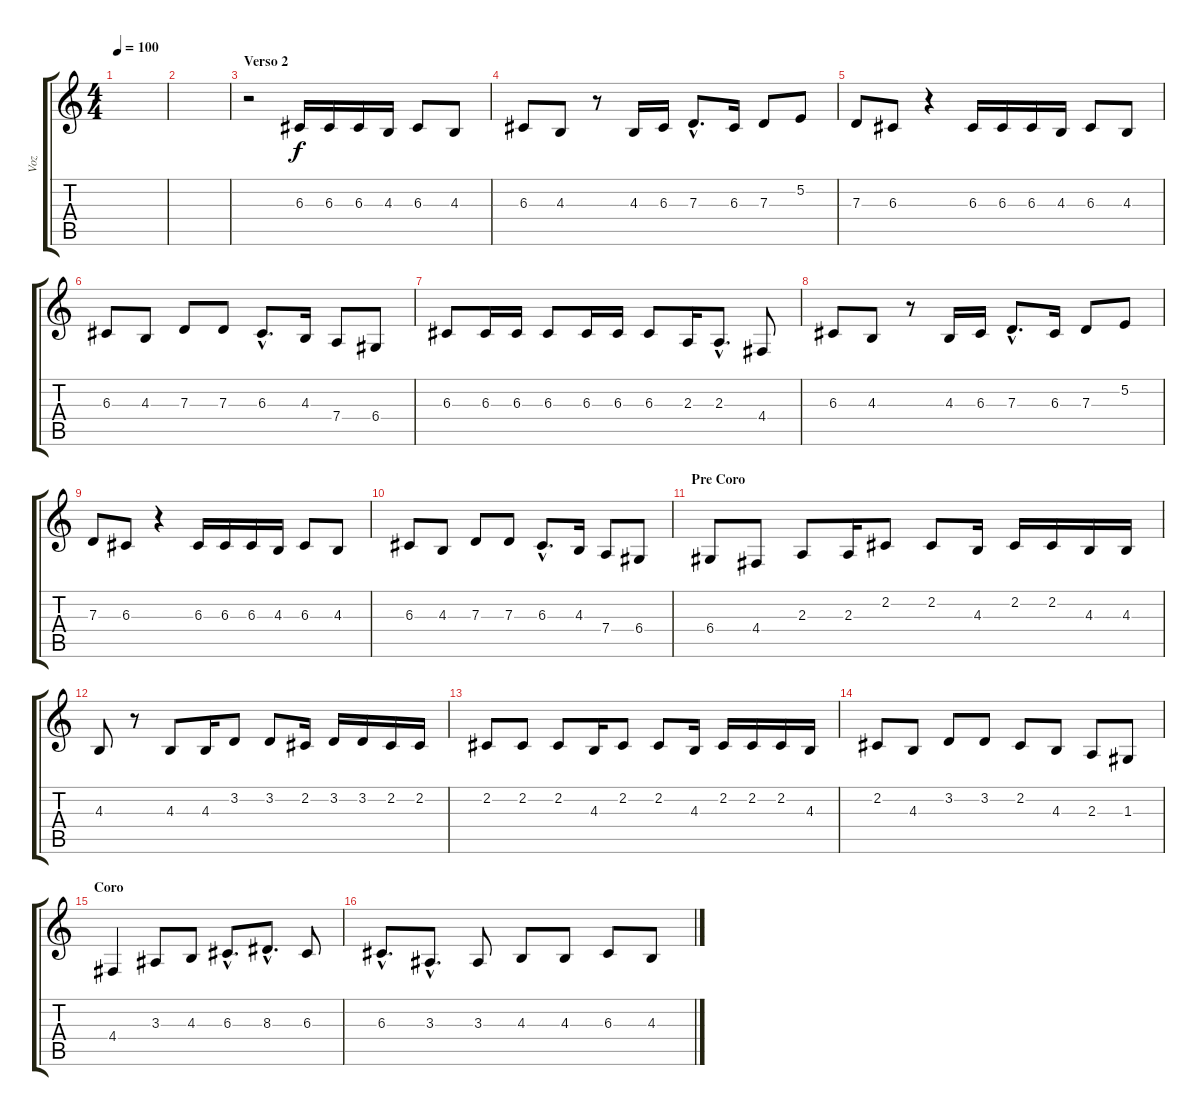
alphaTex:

\track ("Voz" "Voz") {instrument altosax}
\staff {score tabs}
\tuning (E4 B3 G3 D3 A2 E2) {hide}
\ts (4 4)
\tempo 100
\clef g2
\ks c
|
|
\section ("" "Verso 2")
r.2 6.3.16 6.3.16 6.3.16 4.3.16 6.3.8 4.3.8 |
6.3.8 4.3.8 r.8 4.3.16 6.3.16 7.3{hac}.8{d} 6.3.16 7.3.8 5.2.8 |
7.3.8 6.3.8 r.4 6.3.16 6.3.16 6.3.16 4.3.16 6.3.8 4.3.8 |
6.3.8 4.3.8 7.3.8 7.3.8 6.3{hac}.8{d} 4.3.16 7.4.8 6.4.8 |
6.3.8 6.3.16 6.3.16 6.3.8 6.3.16 6.3.16 6.3.8 2.3.16 2.3{hac}.8{d} 4.4.8 |
6.3.8 4.3.8 r.8 4.3.16 6.3.16 7.3{hac}.8{d} 6.3.16 7.3.8 5.2.8 |
7.3.8 6.3.8 r.4 6.3.16 6.3.16 6.3.16 4.3.16 6.3.8 4.3.8 |
6.3.8 4.3.8 7.3.8 7.3.8 6.3{hac}.8{d} 4.3.16 7.4.8 6.4.8 |
\section ("" "Pre Coro")
6.4.8 4.4.8 2.3.8 2.3.16 2.2.8 2.2.8 4.3.16 2.2.16 2.2.16 4.3.16 4.3.16 |
4.3.8 r.8 4.3.8 4.3.16 3.2.8 3.2.8 2.2.16 3.2.16 3.2.16 2.2.16 2.2.16 |
2.2.8 2.2.8 2.2.8 4.3.16 2.2.8 2.2.8 4.3.16 2.2.16 2.2.16 2.2.16 4.3.16 |
2.2.8 4.3.8 3.2.8 3.2.8 2.2.8 4.3.8 2.3.8 1.3.8 |
\section ("" "Coro")
4.4.4 3.3.8 4.3.8 6.3{hac}.8{d} 8.3{hac}.8{d} 6.3.8 |
6.3{hac}.8{d} 3.3{hac}.8{d} 3.3.8 4.3.8 4.3.8 6.3.8 4.3.8
